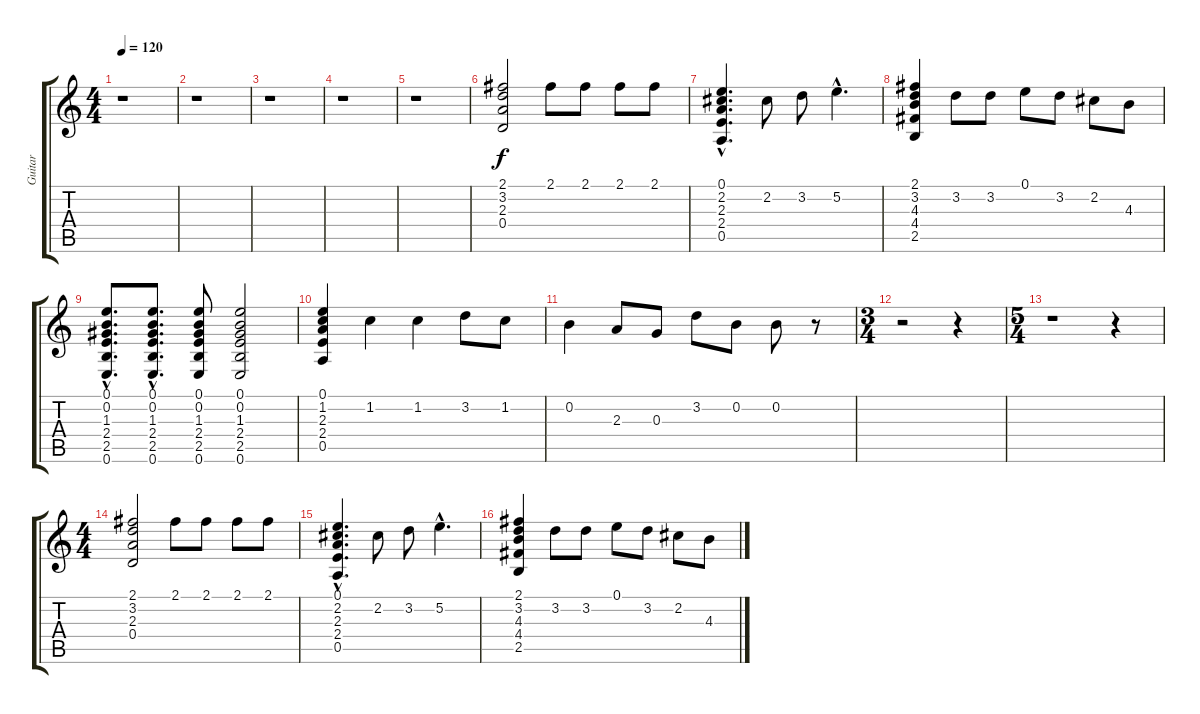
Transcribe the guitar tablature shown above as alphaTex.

\track ("Guitar" "Guitar") {instrument acousticguitarsteel}
\staff {score tabs}
\tuning (E4 B3 G3 D3 A2 E2) {hide}
\ts (4 4)
\tempo 120
\clef g2
\ks c
r.1{dy f} |
r.1 |
r.1 |
r.1 |
r.1 |
(2.1 3.2 2.3 0.4).2 2.1.8 2.1.8 2.1.8 2.1.8 |
(0.1{hac} 2.2{hac} 2.3{hac} 2.4{hac} 0.5{hac}).4{d} 2.2.8 3.2.8 5.2{hac}.4{d} |
(2.1 3.2 4.3 4.4 2.5).4 3.2.8 3.2.8 0.1.8 3.2.8 2.2.8 4.3.8 |
(0.1{hac} 0.2{hac} 1.3{hac} 2.4{hac} 2.5{hac} 0.6{hac}).8{d} (0.1{hac} 0.2{hac} 1.3{hac} 2.4{hac} 2.5{hac} 0.6{hac}).8{d} (0.1 0.2 1.3 2.4 2.5 0.6).8 (0.1 0.2 1.3 2.4 2.5 0.6).2 |
(0.1 1.2 2.3 2.4 0.5).4 1.2.4 1.2.4 3.2.8 1.2.8 |
0.2.4 2.3.8 0.3.8 3.2.8 0.2.8 0.2.8 r.8 |
\ts (3 4)
r.2 r.4 |
\ts (5 4)
r.1 r.4 |
\ts (4 4)
(2.1 3.2 2.3 0.4).2 2.1.8 2.1.8 2.1.8 2.1.8 |
(0.1{hac} 2.2{hac} 2.3{hac} 2.4{hac} 0.5{hac}).4{d} 2.2.8 3.2.8 5.2{hac}.4{d} |
(2.1 3.2 4.3 4.4 2.5).4 3.2.8 3.2.8 0.1.8 3.2.8 2.2.8 4.3.8
